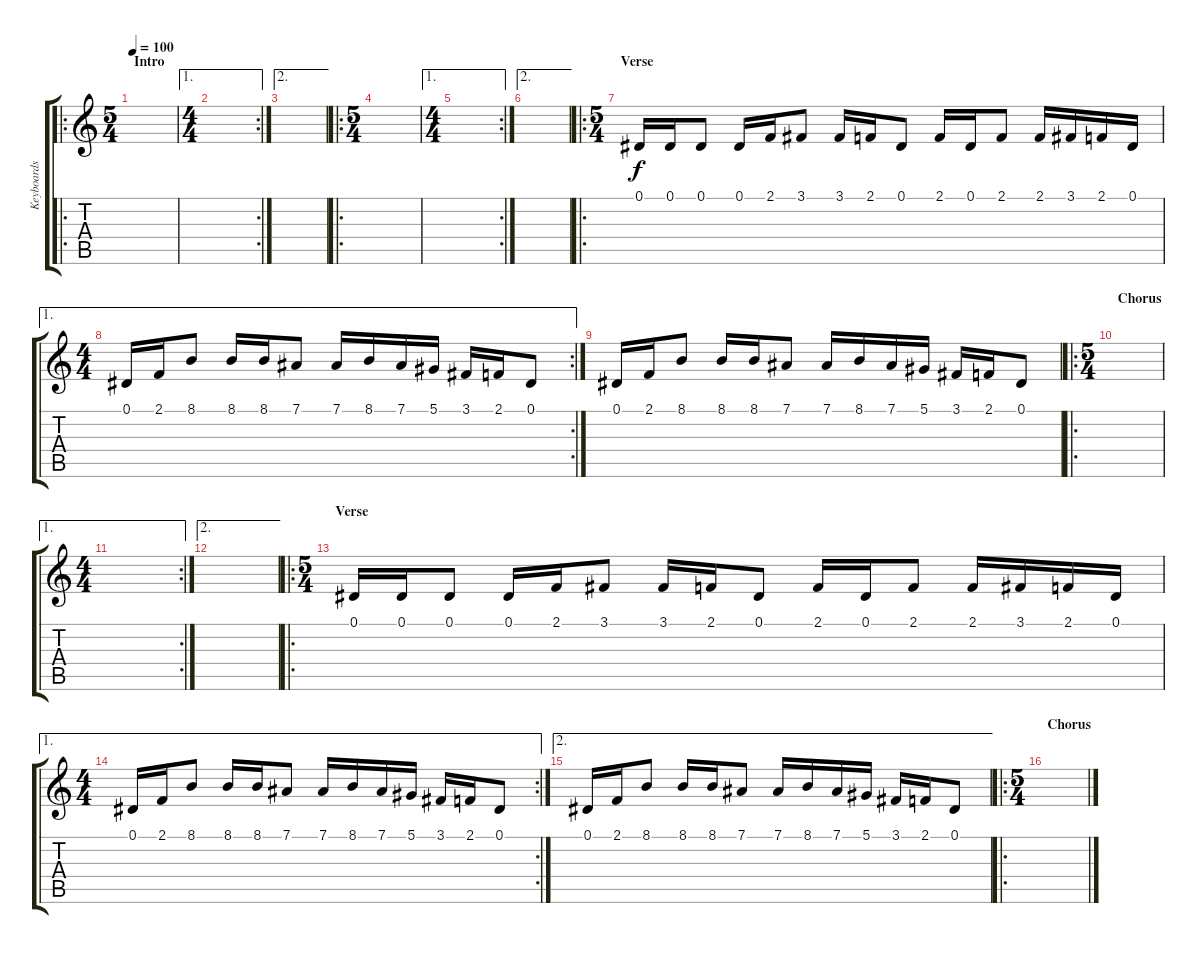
\track ("Keyboards 2" "Keyboards ") {instrument musicbox}
\staff {score tabs}
\tuning (Eb4 Bb3 Gb3 Db3 Ab2 Eb2) {hide}
\ro
\ts (5 4)
\section ("" "Intro")
\tempo 100
\clef g2
\ks c
|
\ae 1
\rc 2
\ts (4 4)
|
\ae 2
|
\ro
\ts (5 4)
|
\ae 1
\rc 2
\ts (4 4)
|
\ae 2
|
\ro
\ts (5 4)
\section ("" "Verse")
0.1.16 0.1.16 0.1.8 0.1.16 2.1.16 3.1.8 3.1.16 2.1.16 0.1.8 2.1.16 0.1.16 2.1.8 2.1.16 3.1.16 2.1.16 0.1.16 |
\ae 1
\rc 2
\ts (4 4)
0.1.16 2.1.16 8.1.8 8.1.16 8.1.16 7.1.8 7.1.16 8.1.16 7.1.16 5.1.16 3.1.16 2.1.16 0.1.8 |
0.1.16 2.1.16 8.1.8 8.1.16 8.1.16 7.1.8 7.1.16 8.1.16 7.1.16 5.1.16 3.1.16 2.1.16 0.1.8 |
\ro
\ts (5 4)
\section ("" "Chorus")
|
\ae 1
\rc 2
\ts (4 4)
|
\ae 2
|
\ro
\ts (5 4)
\section ("" "Verse")
0.1.16{instrument drawbarorgan} 0.1.16 0.1.8 0.1.16 2.1.16 3.1.8 3.1.16 2.1.16 0.1.8 2.1.16 0.1.16 2.1.8 2.1.16 3.1.16 2.1.16 0.1.16 |
\ae 1
\rc 2
\ts (4 4)
0.1.16 2.1.16 8.1.8 8.1.16 8.1.16 7.1.8 7.1.16 8.1.16 7.1.16 5.1.16 3.1.16 2.1.16 0.1.8 |
\ae 2
0.1.16 2.1.16 8.1.8 8.1.16 8.1.16 7.1.8 7.1.16 8.1.16 7.1.16 5.1.16 3.1.16 2.1.16 0.1.8 |
\ro
\ts (5 4)
\section ("" "Chorus")
